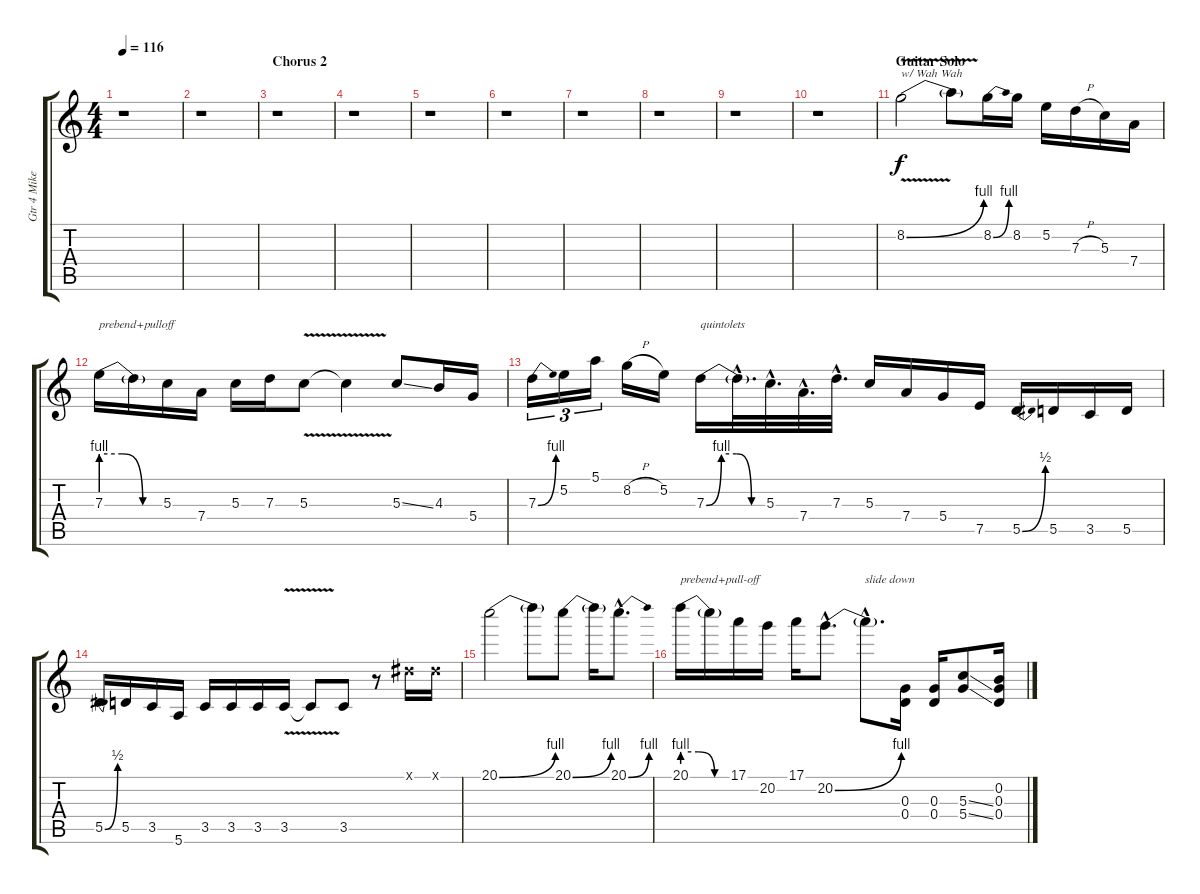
\track ("Gtr 4 Mike McCready (Solo)" "Gtr 4 Mike") {instrument distortionguitar}
\staff {score tabs}
\tuning (E4 B3 G3 D3 A2 E2) {hide}
\ts (4 4)
\tempo 116
\clef g2
\ks c
r.1{dy f} |
r.1 |
\section ("" "Chorus 2")
r.1 |
r.1 |
r.1 |
r.1 |
r.1 |
r.1 |
r.1 |
r.1 |
\section ("" "Guitar Solo")
8.2{be (bend 0 0 60 4) v}.2{txt "w/ Wah Wah"} 8.2{t}.8 8.2{be (bend 0 0 60 4)}.16 8.2.16 5.2.16 7.3{h}.16 5.3.16 7.4.16 |
7.3{be (custom 0 4 20 4 40 0 60 0)}.16{txt "prebend+pulloff"} 7.3{t}.16 5.3.16 7.4.16 5.3.16 7.3.16 5.3{v}.8 5.3{t}.4 5.3{ss}.8 4.3.16 5.4.16 |
7.3{be (bend 0 0 60 4)}.16{tu (3 2)} 5.2.16{tu (3 2)} 5.1.16{tu (3 2)} 8.2{h}.16 5.2.16 7.3{be (custom 0 0 15 4 30 4 45 0 60 0)}.16{txt "quintolets"} 7.3{hac t}.32{d} 5.3{hac}.32{d} 7.4{hac}.32{d} 7.3{hac}.32{d} 5.3.16 7.4.16 5.4.16 7.5.16 5.5{be (bend 0 0 60 2)}.16 5.5.16 3.5.16 5.5.16 |
5.5{be (bend 0 0 60 2)}.16 5.5.16 3.5.16 5.6.16 3.5.16 3.5.16 3.5.16 3.5{v}.16 3.5{t}.8 3.5.8 r.8 -1.1{x}.16 -1.1{x}.16 |
20.1{be (bend 0 0 60 4)}.2 20.1{t}.8 20.1{be (bend 0 0 60 4)}.8 20.1{t}.16 20.1{be (bend 0 0 60 4) hac}.8{d} |
20.1{be (custom 0 4 20 4 40 0 60 0)}.16{txt "prebend+pull-off"} 20.1{t}.16 17.1.16 20.2.16 17.1.16 20.2{be (bend 0 0 60 4) hac}.8{d} 20.2{hac t}.8{d txt "slide down"} (0.3 0.4).16 (0.3 0.4).16 (5.3{ss} 5.4{ss}).8 (0.2 0.3 0.4).16
